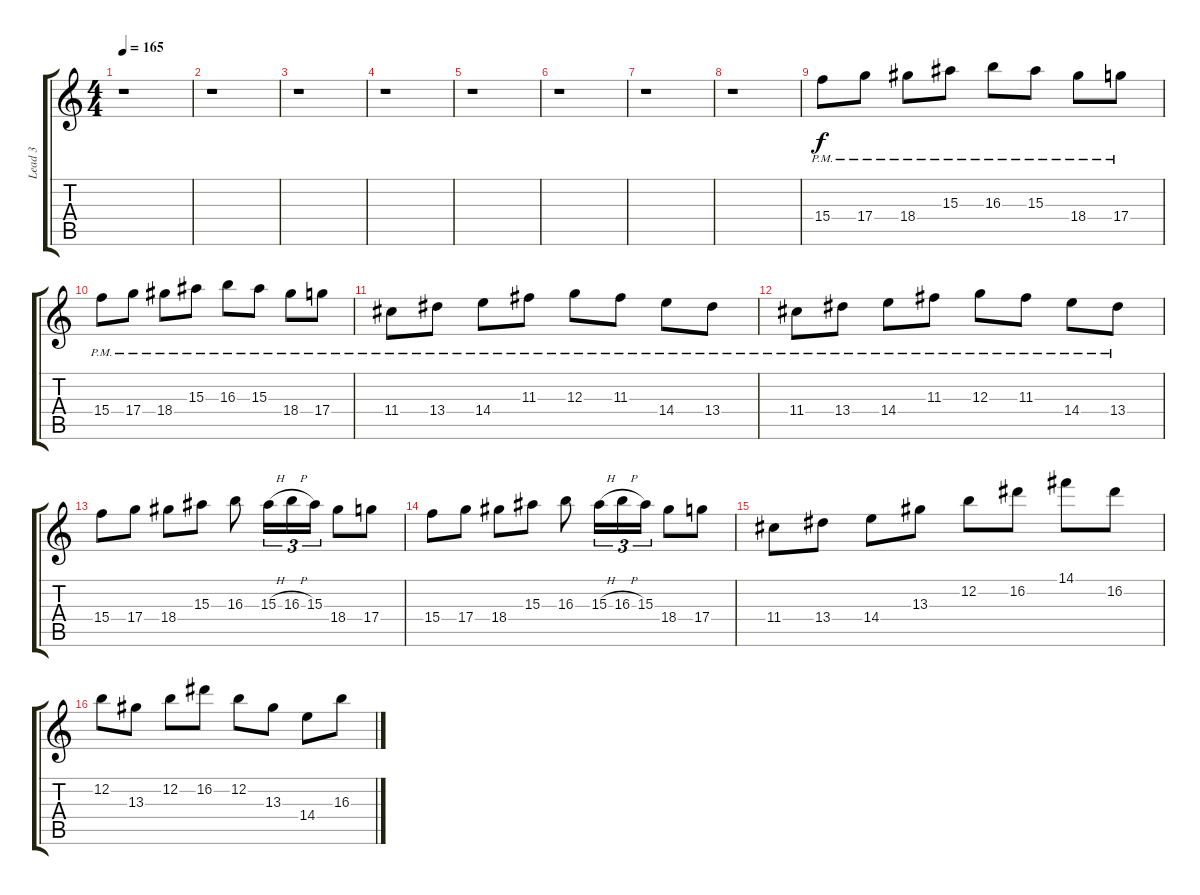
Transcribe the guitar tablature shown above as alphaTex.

\track ("Lead 3" "Lead 3") {instrument distortionguitar}
\staff {score tabs}
\tuning (E4 B3 G3 D3 A2 E2) {hide}
\ts (4 4)
\tempo 165
\clef g2
\ks c
r.1{dy f} |
r.1 |
r.1 |
r.1 |
r.1 |
r.1 |
r.1 |
r.1 |
15.4{pm}.8 17.4{pm}.8 18.4{pm}.8 15.3{pm}.8 16.3{pm}.8 15.3{pm}.8 18.4{pm}.8 17.4{pm}.8 |
15.4{pm}.8 17.4{pm}.8 18.4{pm}.8 15.3{pm}.8 16.3{pm}.8 15.3{pm}.8 18.4{pm}.8 17.4{pm}.8 |
11.4{pm}.8 13.4{pm}.8 14.4{pm}.8 11.3{pm}.8 12.3{pm}.8 11.3{pm}.8 14.4{pm}.8 13.4{pm}.8 |
11.4{pm}.8 13.4{pm}.8 14.4{pm}.8 11.3{pm}.8 12.3{pm}.8 11.3{pm}.8 14.4{pm}.8 13.4{pm}.8 |
15.4.8 17.4.8 18.4.8 15.3.8 16.3.8 15.3{h}.16{tu (3 2)} 16.3{h}.16{tu (3 2)} 15.3.16{tu (3 2)} 18.4.8 17.4.8 |
15.4.8 17.4.8 18.4.8 15.3.8 16.3.8 15.3{h}.16{tu (3 2)} 16.3{h}.16{tu (3 2)} 15.3.16{tu (3 2)} 18.4.8 17.4.8 |
11.4.8 13.4.8 14.4.8 13.3.8 12.2.8 16.2.8 14.1.8 16.2.8 |
12.2.8 13.3.8 12.2.8 16.2.8 12.2.8 13.3.8 14.4.8 16.3.8
